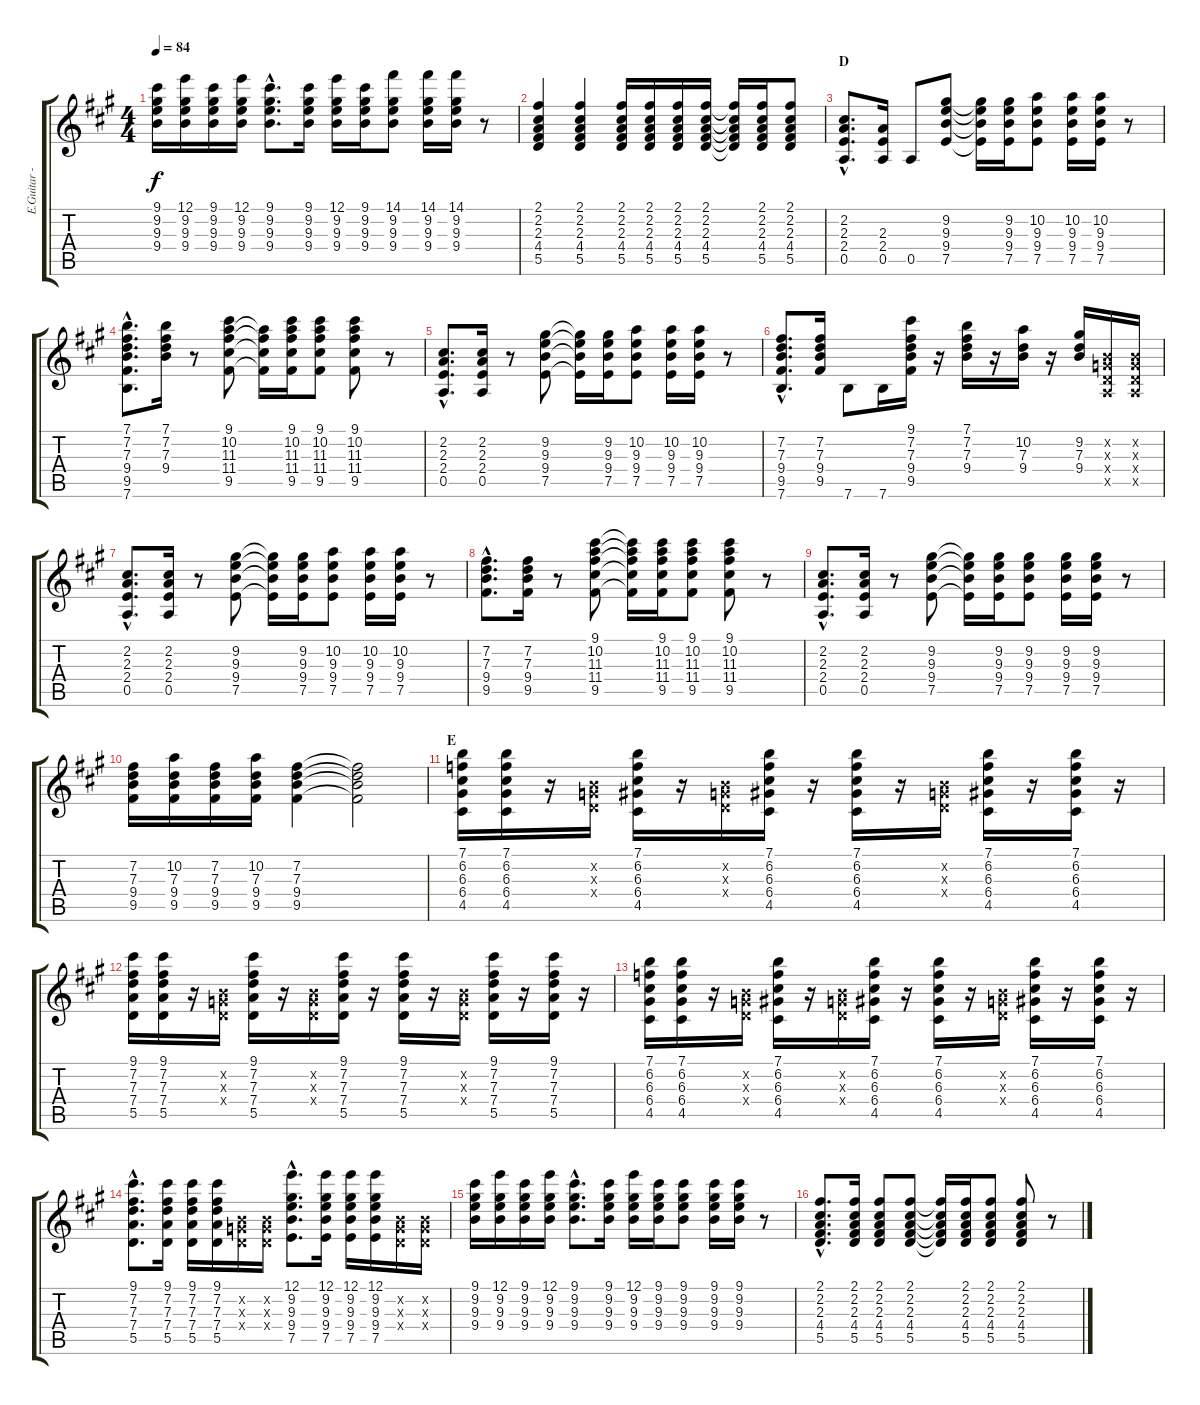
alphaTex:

\track ("E.Guitar - John F" "E.Guitar -") {instrument acousticguitarnylon}
\staff {score tabs}
\tuning (E4 B3 G3 D3 A2 E2) {hide}
\ts (4 4)
\tempo 84
\clef g2
\ks a
(9.1 9.2 9.3 9.4).16{dy f} (12.1 9.2 9.3 9.4).16 (9.1 9.2 9.3 9.4).16 (12.1 9.2 9.3 9.4).16 (9.1{hac} 9.2{hac} 9.3{hac} 9.4{hac}).8{d} (9.1 9.2 9.3 9.4).16 (12.1 9.2 9.3 9.4).16 (9.1 9.2 9.3 9.4).16 (14.1 9.2 9.3 9.4).8 (14.1 9.2 9.3 9.4).16 (14.1 9.2 9.3 9.4).16 r.8 |
(2.1 2.2 2.3 4.4 5.5).4 (2.1 2.2 2.3 4.4 5.5).4 (2.1 2.2 2.3 4.4 5.5).16 (2.1 2.2 2.3 4.4 5.5).16 (2.1 2.2 2.3 4.4 5.5).16 (2.1 2.2 2.3 4.4 5.5).16 (2.1{t} 2.2{t} 2.3{t} 4.4{t} 5.5{t}).16 (2.1 2.2 2.3 4.4 5.5).16 (2.1 2.2 2.3 4.4 5.5).8 |
\section ("" "D")
(2.2{hac} 2.3{hac} 2.4{hac} 0.5{hac}).8{d} (2.3 2.4 0.5).16 0.5.8 (9.2 9.3 9.4 7.5).8 (9.2{t} 9.3{t} 9.4{t} 7.5{t}).16 (9.2 9.3 9.4 7.5).16 (10.2 9.3 9.4 7.5).8 (10.2 9.3 9.4 7.5).16 (10.2 9.3 9.4 7.5).16 r.8 |
(7.1{hac} 7.2{hac} 7.3{hac} 9.4{hac} 9.5{hac} 7.6{hac}).8{d} (7.1 7.2 7.3 9.4).16 r.8 (9.1 10.2 11.3 11.4 9.5).8 (10.2{t} 11.3{t} 11.4{t} 9.5{t}).16 (9.1 10.2 11.3 11.4 9.5).16 (9.1 10.2 11.3 11.4 9.5).8 (9.1 10.2 11.3 11.4 9.5).8 r.8 |
(2.2{hac} 2.3{hac} 2.4{hac} 0.5{hac}).8{d} (2.2 2.3 2.4 0.5).16 r.8 (9.2 9.3 9.4 7.5).8 (9.2{t} 9.3{t} 9.4{t} 7.5{t}).16 (9.2 9.3 9.4 7.5).16 (10.2 9.3 9.4 7.5).8 (10.2 9.3 9.4 7.5).16 (10.2 9.3 9.4 7.5).16 r.8 |
(7.2{hac} 7.3{hac} 9.4{hac} 9.5{hac} 7.6{hac}).8{d} (7.2 7.3 9.4 9.5).16 7.6.8 7.6.16 (9.1 7.2 7.3 9.4 9.5).16 r.16 (7.1 7.2 7.3 9.4).16 r.16 (10.2 7.3 9.4).16 r.16 (9.2 7.3 9.4).16 (0.2{x} 0.3{x} 0.4{x} 0.5{x}).16 (0.2{x} 0.3{x} 0.4{x} 0.5{x}).16 |
(2.2{hac} 2.3{hac} 2.4{hac} 0.5{hac}).8{d} (2.2 2.3 2.4 0.5).16 r.8 (9.2 9.3 9.4 7.5).8 (9.2{t} 9.3{t} 9.4{t} 7.5{t}).16 (9.2 9.3 9.4 7.5).16 (10.2 9.3 9.4 7.5).8 (10.2 9.3 9.4 7.5).16 (10.2 9.3 9.4 7.5).16 r.8 |
(7.2{hac} 7.3{hac} 9.4{hac} 9.5{hac}).8{d} (7.2 7.3 9.4 9.5).16 r.8 (9.1 10.2 11.3 11.4 9.5).8 (9.1{t} 10.2{t} 11.3{t} 11.4{t} 9.5{t}).16 (9.1 10.2 11.3 11.4 9.5).16 (9.1 10.2 11.3 11.4 9.5).8 (9.1 10.2 11.3 11.4 9.5).8 r.8 |
(2.2{hac} 2.3{hac} 2.4{hac} 0.5{hac}).8{d} (2.2 2.3 2.4 0.5).16 r.8 (9.2 9.3 9.4 7.5).8 (9.2{t} 9.3{t} 9.4{t} 7.5{t}).16 (9.2 9.3 9.4 7.5).16 (9.2 9.3 9.4 7.5).8 (9.2 9.3 9.4 7.5).16 (9.2 9.3 9.4 7.5).16 r.8 |
(7.2 7.3 9.4 9.5).16 (10.2 7.3 9.4 9.5).16 (7.2 7.3 9.4 9.5).16 (10.2 7.3 9.4 9.5).16 (7.2 7.3 9.4 9.5).4 (7.2{t} 7.3{t} 9.4{t} 9.5{t}).2 |
\section ("" "E")
(7.1 6.2 6.3 6.4 4.5).16 (7.1 6.2 6.3 6.4 4.5).16 r.16 (0.2{x} 0.3{x} 0.4{x}).16 (7.1 6.2 6.3 6.4 4.5).16 r.16 (0.2{x} 0.3{x} 0.4{x}).16 (7.1 6.2 6.3 6.4 4.5).16 r.16 (7.1 6.2 6.3 6.4 4.5).16 r.16 (0.2{x} 0.3{x} 0.4{x}).16 (7.1 6.2 6.3 6.4 4.5).16 r.16 (7.1 6.2 6.3 6.4 4.5).16 r.16 |
(9.1 7.2 7.3 7.4 5.5).16 (9.1 7.2 7.3 7.4 5.5).16 r.16 (0.2{x} 0.3{x} 0.4{x}).16 (9.1 7.2 7.3 7.4 5.5).16 r.16 (0.2{x} 0.3{x} 0.4{x}).16 (9.1 7.2 7.3 7.4 5.5).16 r.16 (9.1 7.2 7.3 7.4 5.5).16 r.16 (0.2{x} 0.3{x} 0.4{x}).16 (9.1 7.2 7.3 7.4 5.5).16 r.16 (9.1 7.2 7.3 7.4 5.5).16 r.16 |
(7.1 6.2 6.3 6.4 4.5).16 (7.1 6.2 6.3 6.4 4.5).16 r.16 (0.2{x} 0.3{x} 0.4{x}).16 (7.1 6.2 6.3 6.4 4.5).16 r.16 (0.2{x} 0.3{x} 0.4{x}).16 (7.1 6.2 6.3 6.4 4.5).16 r.16 (7.1 6.2 6.3 6.4 4.5).16 r.16 (0.2{x} 0.3{x} 0.4{x}).16 (7.1 6.2 6.3 6.4 4.5).16 r.16 (7.1 6.2 6.3 6.4 4.5).16 r.16 |
(9.1{hac} 7.2{hac} 7.3{hac} 7.4{hac} 5.5{hac}).8{d} (9.1 7.2 7.3 7.4 5.5).16 (9.1 7.2 7.3 7.4 5.5).16 (9.1 7.2 7.3 7.4 5.5).16 (0.2{x} 0.3{x} 0.4{x}).16 (0.2{x} 0.3{x} 0.4{x}).16 (12.1{hac} 9.2{hac} 9.3{hac} 9.4{hac} 7.5{hac}).8{d} (12.1 9.2 9.3 9.4 7.5).16 (12.1 9.2 9.3 9.4 7.5).16 (12.1 9.2 9.3 9.4 7.5).16 (0.2{x} 0.3{x} 0.4{x}).16 (0.2{x} 0.3{x} 0.4{x}).16 |
(9.1 9.2 9.3 9.4).16 (12.1 9.2 9.3 9.4).16 (9.1 9.2 9.3 9.4).16 (12.1 9.2 9.3 9.4).16 (9.1{hac} 9.2{hac} 9.3{hac} 9.4{hac}).8{d} (9.1 9.2 9.3 9.4).16 (12.1 9.2 9.3 9.4).16 (9.1 9.2 9.3 9.4).16 (9.1 9.2 9.3 9.4).8 (9.1 9.2 9.3 9.4).16 (9.1 9.2 9.3 9.4).16 r.8 |
(2.1{hac} 2.2{hac} 2.3{hac} 4.4{hac} 5.5{hac}).8{d} (2.1 2.2 2.3 4.4 5.5).16 (2.1 2.2 2.3 4.4 5.5).8 (2.1 2.2 2.3 4.4 5.5).8 (2.1{t} 2.2{t} 2.3{t} 4.4{t} 5.5{t}).16 (2.1 2.2 2.3 4.4 5.5).16 (2.1 2.2 2.3 4.4 5.5).8 (2.1 2.2 2.3 4.4 5.5).8 r.8
